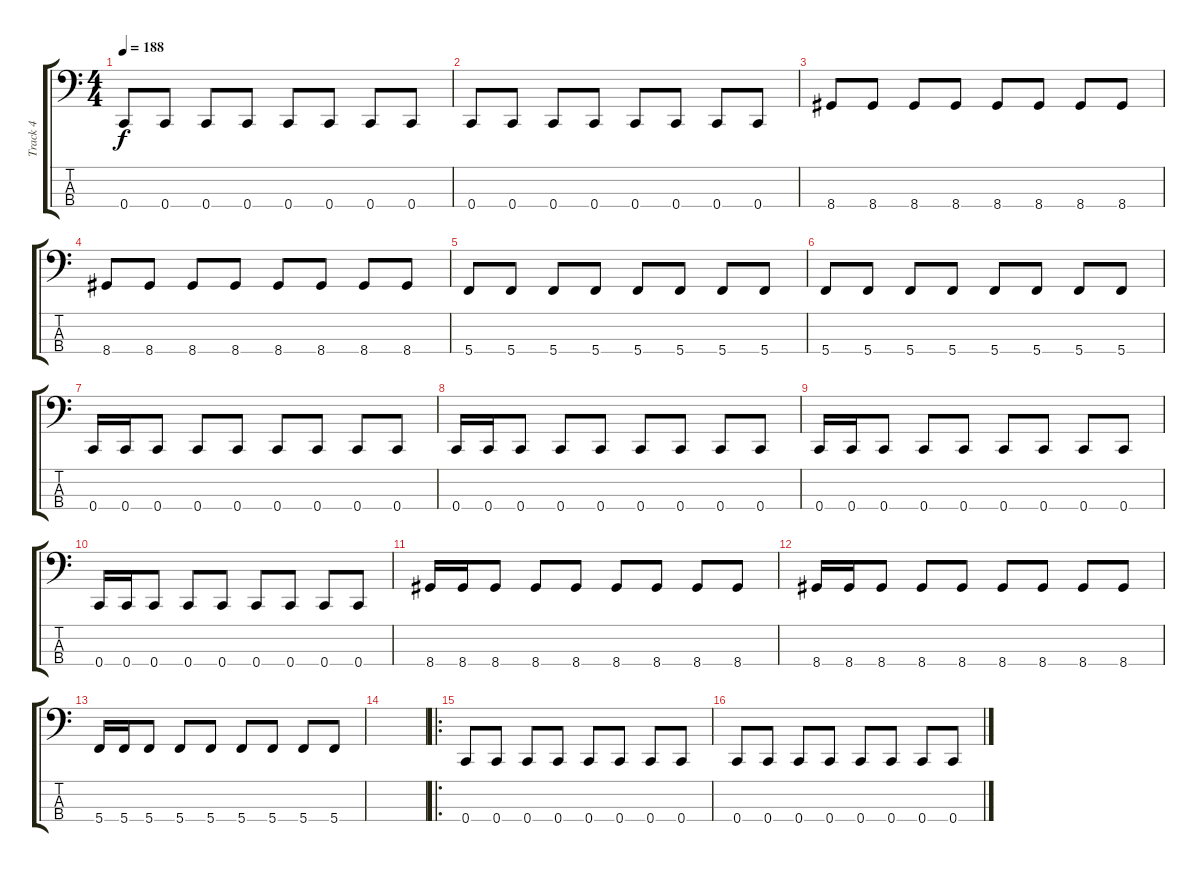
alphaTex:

\track ("Track 4" "Track 4") {instrument electricbasspick}
\staff {score tabs}
\tuning (F2 C2 G1 C1) {hide}
\ts (4 4)
\tempo 188
\clef f4
\ks c
0.4.8{dy f} 0.4.8 0.4.8 0.4.8 0.4.8 0.4.8 0.4.8 0.4.8 |
0.4.8 0.4.8 0.4.8 0.4.8 0.4.8 0.4.8 0.4.8 0.4.8 |
8.4.8 8.4.8 8.4.8 8.4.8 8.4.8 8.4.8 8.4.8 8.4.8 |
8.4.8 8.4.8 8.4.8 8.4.8 8.4.8 8.4.8 8.4.8 8.4.8 |
5.4.8 5.4.8 5.4.8 5.4.8 5.4.8 5.4.8 5.4.8 5.4.8 |
5.4.8 5.4.8 5.4.8 5.4.8 5.4.8 5.4.8 5.4.8 5.4.8 |
0.4.16 0.4.16 0.4.8 0.4.8 0.4.8 0.4.8 0.4.8 0.4.8 0.4.8 |
0.4.16 0.4.16 0.4.8 0.4.8 0.4.8 0.4.8 0.4.8 0.4.8 0.4.8 |
0.4.16 0.4.16 0.4.8 0.4.8 0.4.8 0.4.8 0.4.8 0.4.8 0.4.8 |
0.4.16 0.4.16 0.4.8 0.4.8 0.4.8 0.4.8 0.4.8 0.4.8 0.4.8 |
8.4.16 8.4.16 8.4.8 8.4.8 8.4.8 8.4.8 8.4.8 8.4.8 8.4.8 |
8.4.16 8.4.16 8.4.8 8.4.8 8.4.8 8.4.8 8.4.8 8.4.8 8.4.8 |
5.4.16 5.4.16 5.4.8 5.4.8 5.4.8 5.4.8 5.4.8 5.4.8 5.4.8 |
|
\ro
0.4.8 0.4.8 0.4.8 0.4.8 0.4.8 0.4.8 0.4.8 0.4.8 |
0.4.8 0.4.8 0.4.8 0.4.8 0.4.8 0.4.8 0.4.8 0.4.8
